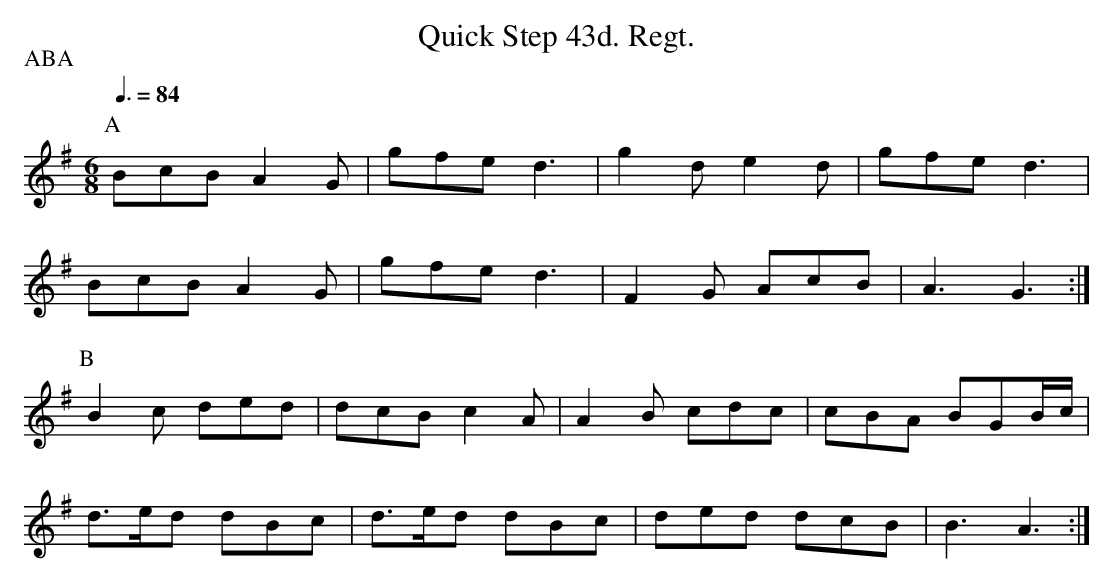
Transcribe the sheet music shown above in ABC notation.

X:1
T:Quick Step 43d. Regt.
M:6/8
L:1/8
Q:3/8=84
P:ABA % Aird uses a da capo
K:G major
P:A
BcB  A2G|gfe  d3 |g2d e2d|gfe d3    |
BcB  A2G|gfe  d3 |F2G AcB|A3  G3   :|
P:B
B2c  ded|dcB  c2A|A2B cdc|cBA BGB/c/|
d>ed dBc|d>ed dBc|ded dcB|B3  A3   :|
